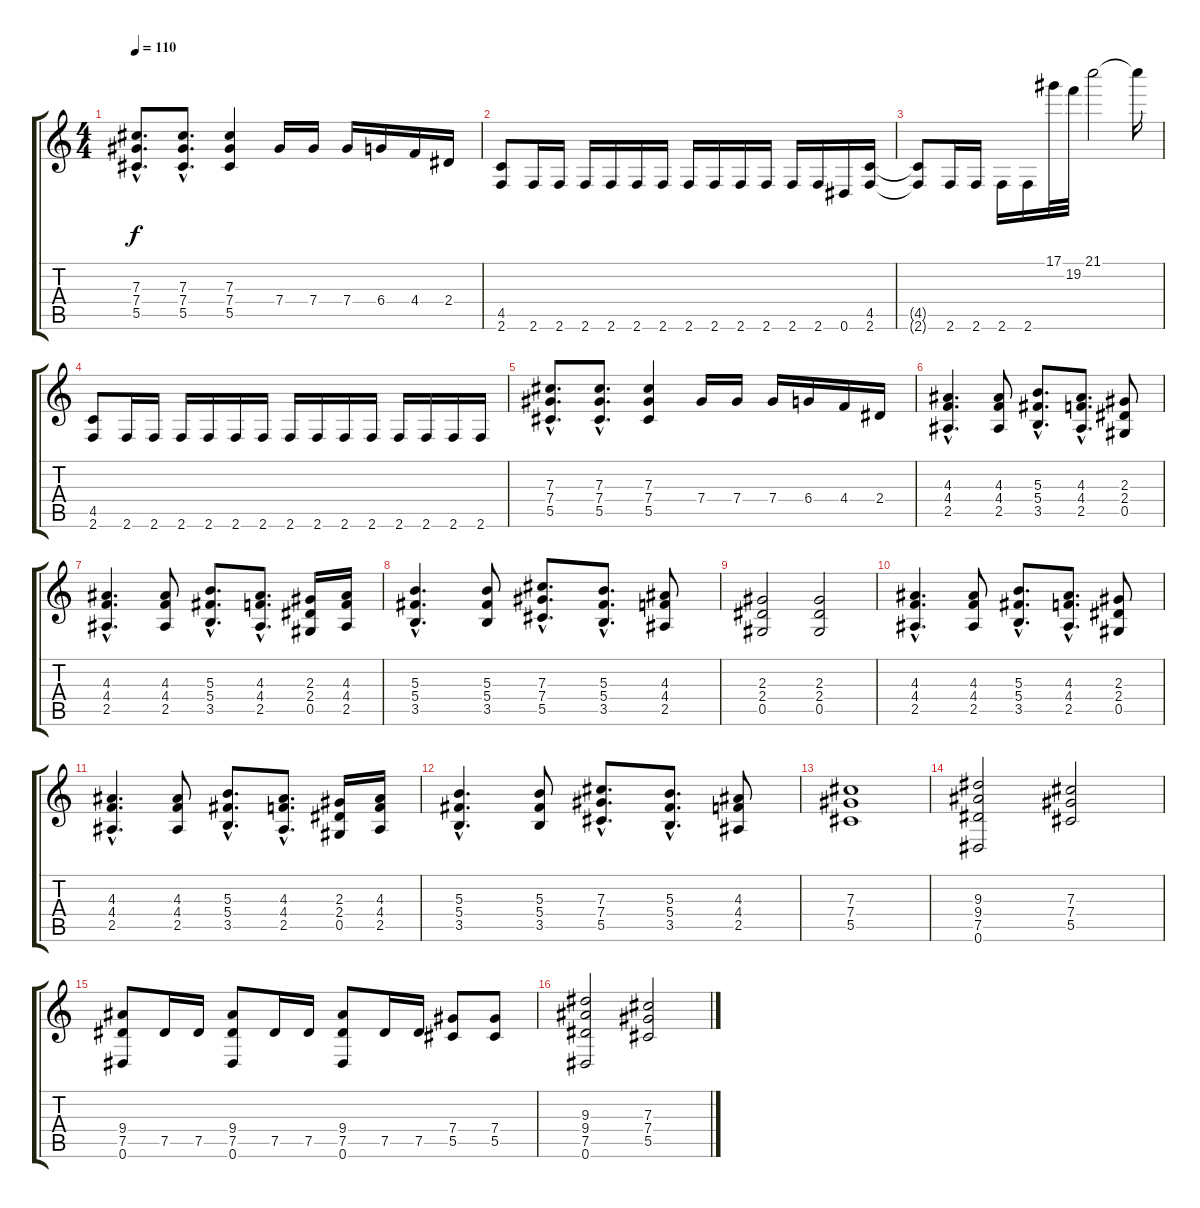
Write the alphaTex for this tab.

\track "" {instrument distortionguitar}
\staff {score tabs}
\tuning (Eb4 Bb3 Gb3 Db3 Ab2 Eb2) {hide}
\ts (4 4)
\tempo 110
\clef g2
\ks c
(7.3{hac} 7.4{hac} 5.5{hac}).8{d dy f} (7.3{hac} 7.4{hac} 5.5{hac}).8{d} (7.3 7.4 5.5).4 7.4.16 7.4.16 7.4.16 6.4.16 4.4.16 2.4.16 |
(4.5 2.6).8 2.6.16 2.6.16 2.6.16 2.6.16 2.6.16 2.6.16 2.6.16 2.6.16 2.6.16 2.6.16 2.6.16 2.6.16 0.6.16 (4.5 2.6).16 |
(4.5{t} 2.6{t}).8 2.6.16 2.6.16 2.6.16 2.6.16 17.1.32 19.2.32 21.1.2 21.1{t}.16 |
(4.5 2.6).8 2.6.16 2.6.16 2.6.16 2.6.16 2.6.16 2.6.16 2.6.16 2.6.16 2.6.16 2.6.16 2.6.16 2.6.16 2.6.16 2.6.16 |
(7.3{hac} 7.4{hac} 5.5{hac}).8{d} (7.3{hac} 7.4{hac} 5.5{hac}).8{d} (7.3 7.4 5.5).4 7.4.16 7.4.16 7.4.16 6.4.16 4.4.16 2.4.16 |
(4.3{hac} 4.4{hac} 2.5{hac}).4{d} (4.3 4.4 2.5).8 (5.3{hac} 5.4{hac} 3.5{hac}).8{d} (4.3{hac} 4.4{hac} 2.5{hac}).8{d} (2.3 2.4 0.5).8 |
(4.3{hac} 4.4{hac} 2.5{hac}).4{d} (4.3 4.4 2.5).8 (5.3{hac} 5.4{hac} 3.5{hac}).8{d} (4.3{hac} 4.4{hac} 2.5{hac}).8{d} (2.3 2.4 0.5).16 (4.3 4.4 2.5).16 |
(5.3{hac} 5.4{hac} 3.5{hac}).4{d} (5.3 5.4 3.5).8 (7.3{hac} 7.4{hac} 5.5{hac}).8{d} (5.3{hac} 5.4{hac} 3.5{hac}).8{d} (4.3 4.4 2.5).8 |
(2.3 2.4 0.5).2 (2.3 2.4 0.5).2 |
(4.3{hac} 4.4{hac} 2.5{hac}).4{d} (4.3 4.4 2.5).8 (5.3{hac} 5.4{hac} 3.5{hac}).8{d} (4.3{hac} 4.4{hac} 2.5{hac}).8{d} (2.3 2.4 0.5).8 |
(4.3{hac} 4.4{hac} 2.5{hac}).4{d} (4.3 4.4 2.5).8 (5.3{hac} 5.4{hac} 3.5{hac}).8{d} (4.3{hac} 4.4{hac} 2.5{hac}).8{d} (2.3 2.4 0.5).16 (4.3 4.4 2.5).16 |
(5.3{hac} 5.4{hac} 3.5{hac}).4{d} (5.3 5.4 3.5).8 (7.3{hac} 7.4{hac} 5.5{hac}).8{d} (5.3{hac} 5.4{hac} 3.5{hac}).8{d} (4.3 4.4 2.5).8 |
(7.3 7.4 5.5).1 |
(9.3 9.4 7.5 0.6).2 (7.3 7.4 5.5).2 |
(9.4 7.5 0.6).8 7.5.16 7.5.16 (9.4 7.5 0.6).8 7.5.16 7.5.16 (9.4 7.5 0.6).8 7.5.16 7.5.16 (7.4 5.5).8 (7.4 5.5).8 |
(9.3 9.4 7.5 0.6).2 (7.3 7.4 5.5).2
